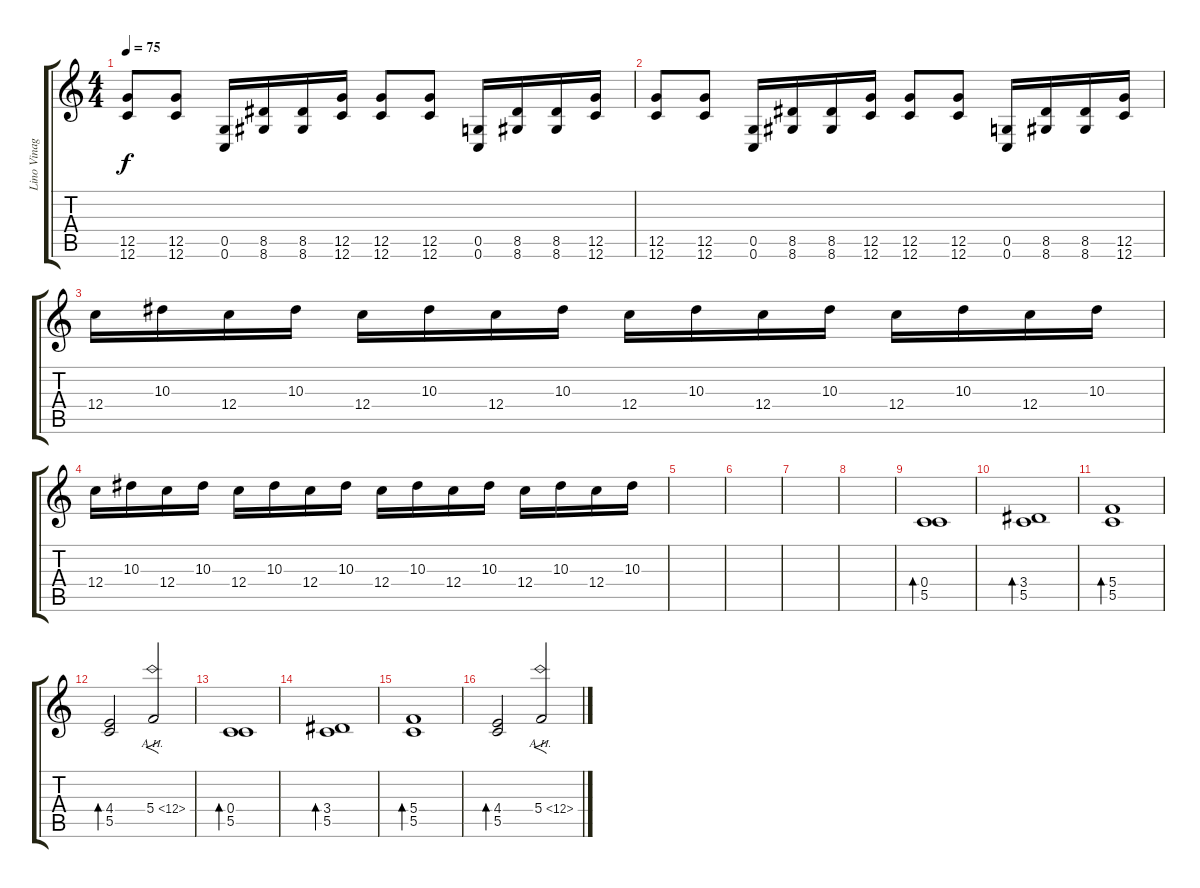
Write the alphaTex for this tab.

\track ("Lino Vinagre" "Lino Vinag") {instrument electricguitarjazz}
\staff {score tabs}
\tuning (D4 A3 F3 C3 G2 C2) {hide}
\ts (4 4)
\tempo 75
\clef g2
\ks c
(12.5 12.6).8{dy f volume 10} (12.5 12.6).8 (0.5 0.6).16 (8.5 8.6).16 (8.5 8.6).16 (12.5 12.6).16 (12.5 12.6).8 (12.5 12.6).8 (0.5 0.6).16 (8.5 8.6).16 (8.5 8.6).16 (12.5 12.6).16 |
(12.5 12.6).8 (12.5 12.6).8 (0.5 0.6).16 (8.5 8.6).16 (8.5 8.6).16 (12.5 12.6).16 (12.5 12.6).8 (12.5 12.6).8 (0.5 0.6).16 (8.5 8.6).16 (8.5 8.6).16 (12.5 12.6).16 |
12.4.16 10.3.16 12.4.16 10.3.16 12.4.16 10.3.16 12.4.16 10.3.16 12.4.16 10.3.16 12.4.16 10.3.16 12.4.16 10.3.16 12.4.16 10.3.16 |
12.4.16 10.3.16 12.4.16 10.3.16 12.4.16 10.3.16 12.4.16 10.3.16 12.4.16 10.3.16 12.4.16 10.3.16 12.4.16 10.3.16 12.4.16 10.3.16 |
|
|
|
|
(0.4 5.5).1{bd 60 volume 13} |
(3.4 5.5).1{bd 60} |
(5.4 5.5).1{bd 60} |
(4.4 5.5).2{bd 60} 5.4{ah 7}.2{f} |
(0.4 5.5).1{bd 60} |
(3.4 5.5).1{bd 60} |
(5.4 5.5).1{bd 60} |
(4.4 5.5).2{bd 60} 5.4{ah 7}.2{f}
